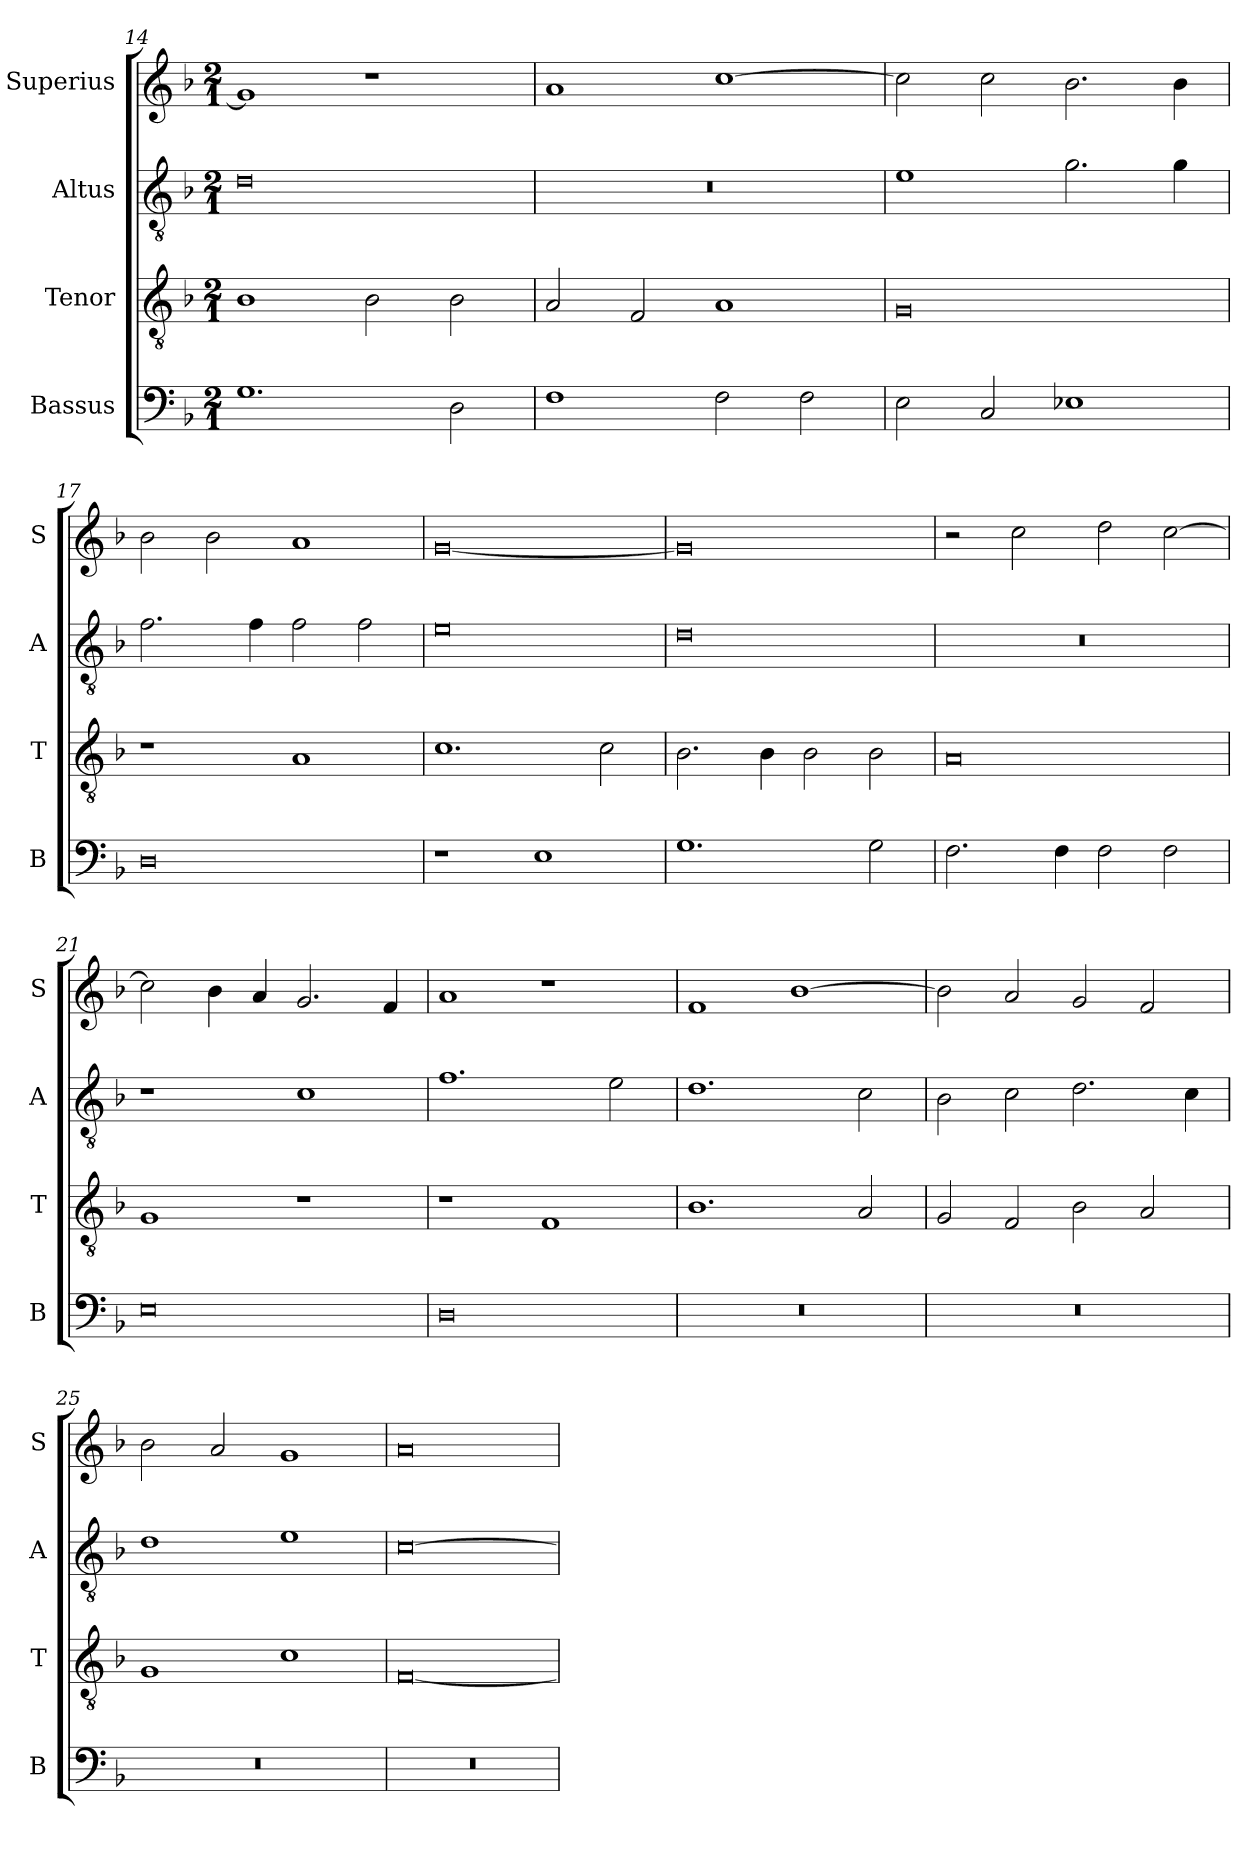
**kern	**kern	**kern	**kern
*part4	*part3	*part2	*part1
*staff4	*staff3	*staff2	*staff1
*I"Bassus	*I"Tenor	*I"Altus	*I"Superius
*I'B	*I'T	*I'A	*I'S
*clefF4	*clefGv2	*clefGv2	*clefG2
*k[b-]	*k[b-]	*k[b-]	*k[b-]
*F:	*F:	*F:	*F:
*M2/1	*M2/1	*M2/1	*M2/1
=14	=14	=14	=14
1.G	1B-	0d	1g]
.	2B-	.	1r
2D	2B-	.	.
=15	=15	=15	=15
1F	2A	0r	1a
.	2F	.	.
2F	1A	.	[1cc
2F	.	.	.
=16	=16	=16	=16
2E	0G	1e	2cc]
2C	.	.	2cc
1E-X	.	2.g	2.b-
.	.	4g	4b-
=17	=17	=17	=17
0D	1r	2.f	2b-
.	.	.	2b-
.	.	4f	.
.	1A	2f	1a
.	.	2f	.
=18	=18	=18	=18
1r	1.c	0e	[0g
1E	.	.	.
.	2c	.	.
=19	=19	=19	=19
1.G	2.B-	0d	0g]
.	4B-	.	.
.	2B-	.	.
2G	2B-	.	.
=20	=20	=20	=20
2.F	0A	0r	2r
.	.	.	2cc
4F	.	.	.
2F	.	.	2dd
2F	.	.	[2cc
=21	=21	=21	=21
0E	1G	1r	2cc]
.	.	.	4b-
.	.	.	4a
.	1r	1c	2.g
.	.	.	4f
=22	=22	=22	=22
0D	1r	1.f	1a
.	1F	.	1r
.	.	2e	.
=23	=23	=23	=23
0r	1.B-	1.d	1f
.	.	.	[1b-
.	2A	2c	.
=24	=24	=24	=24
0r	2G	2B-	2b-]
.	2F	2c	2a
.	2B-	2.d	2g
.	2A	.	2f
.	.	4c	.
=25	=25	=25	=25
0r	1G	1d	2b-
.	.	.	2a
.	1c	1e	1g
=26	=26	=26	=26
0r	[0F	[0c	0a
=	=	=	=
*-	*-	*-	*-
